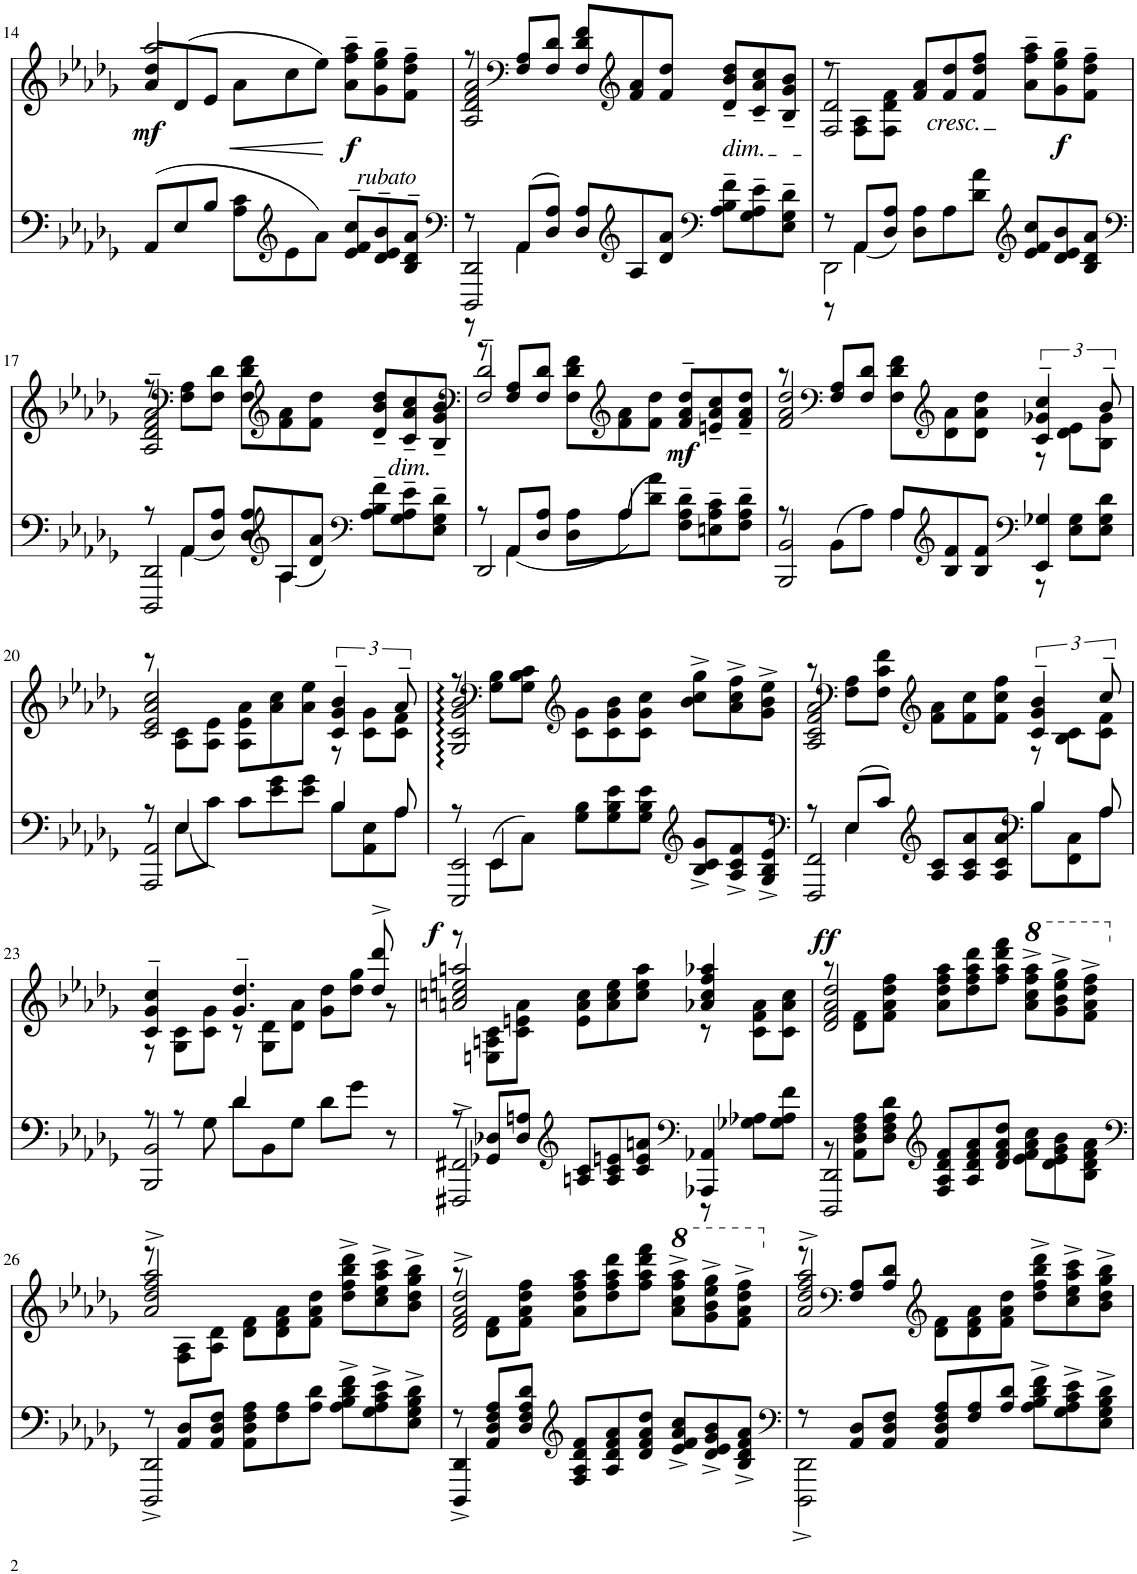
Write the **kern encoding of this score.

**kern	**kern	**dynam
*part1	*part1	*part1
*staff2	*staff1	*staff1/2
*I"Piano	*	*
*I'Pno.	*	*
!!LO:PB:g=z
*clefF4	*clefG2	*
*k[b-e-a-d-g-]	*k[b-e-a-d-g-]	*
*M3/4	*M3/4	*
=14	=14	=14
*	*^	*
!	!	!	!LO:DY:b
12AA-/L	12a-/ 12dd-/L	2aa-/	mf
12E-/	(>12d-/	.	.
12B-/J	12e-/J	.	.
*Xbrackettup	*Xbrackettup	*	*
12A-\ 12c\L	12a-\L	.	.
*clefG2	*	*	*
12e-\	12cc\	.	.
12a-\J	12ee-\J)	.	.
!	!	!	!LO:DY:b
12e-/~> 12f/~> 12cc/~>L	12a-\~ 12ff\~ 12aa-\~L	4ryy	f
!	!LO:TX:b:i:t=rubato	!	!
12d-/~> 12e-/~> 12b-/~>	12g-\~ 12ee-\~ 12gg-\~	.	.
12B-/~> 12d-/~> 12a-/~>J	12f\~ 12dd-\~ 12ff\~J	.	.
=15	=15	=15	=15
*clefF4	*	*	*
*brackettup	*brackettup	*	*
*^	*	*	*
*	*^	*	*	*
12r	2DDD-/ 2DD-/	12r	12r	2A-/ 2d-/ 2f/ 2a-/	.
*	*	*	*clefF4	*	*
12AA-/L	.	6AA-\	12F/ 12A-/L	.	.
12D-/ 12A-/J	.	.	12F/ 12d-/J	.	.
*Xbrackettup	*	*	*Xbrackettup	*	*
12D-/ 12A-/L	.	2ryy	12F/ 12d-/ 12f/L	.	.
*clefG2	*	*	*clefG2	*	*
12A-/	.	.	12f/ 12a-/	.	.
12d-/ 12a-/J	.	.	12f/ 12dd-/J	.	.
*clefF4	*	*	*	*	*
!	!	!	!LO:TX:b:i:t=dim.	!	!
12A-\~> 12B-\~> 12f\~>L	4ryy	.	12d-/~ 12b-/~ 12dd-/~L	4ryy	.
12G-\~> 12A-\~> 12e-\~>	.	.	12c/~ 12a-/~ 12cc/~	.	.
12E-\~> 12G-\~> 12d-\~>J	.	.	12B-/~ 12g-/~ 12b-/~J	.	.
=16	=16	=16	=16	=16	=16
*brackettup	*	*	*brackettup	*	*
12r	2DD-\	12r	12r	2F/~ 2d-/~	.
12AA-/L	.	6AA-\	12F\ 12A-\L	.	.
12D-/ 12A-/J	.	.	12F\ 12d-\ 12f\J	.	.
*Xbrackettup	*	*	*Xbrackettup	*	*
!	!	!	!LO:TX:b:i:t=cresc.	!	!
12D-\ 12A-\L	.	2ryy	12f/ 12a-/L	.	.
12A-\	.	.	12f/ 12dd-/	.	.
12d-\ 12a-\J	.	.	12f/ 12dd-/ 12ff/J	.	.
*clefG2	*	*	*	*	*
12e-/ 12f/ 12cc/L	4ryy	.	12a-\~> 12ff\~> 12aa-\~>L	4ryy	.
!	!	!	!	!	!LO:DY:b
12d-/ 12e-/ 12b-/	.	.	12g-\~> 12ee-\~> 12gg-\~>	.	f
12B-/ 12d-/ 12a-/J	.	.	12f\~> 12dd-\~> 12ff\~>J	.	.
*v	*v	*v	*	*	*
!!LO:LB:g=z	!!
=17	=17	=17	=17
*clefF4	*	*	*
*brackettup	*brackettup	*	*
*^	*	*	*
*	*^	*	*	*
*	*	*^	*	*	*
12r	12ryy	2DDD-/ 2DD-/	3ryy	12r	2A-/~ 2d-/~ 2f/~ 2a-/~	.
*	*	*	*	*clefF4	*	*
12AA-/L	6AA-\	.	.	12F\ 12A-\L	.	.
12D-/ 12A-/J	.	.	.	12F\ 12d-\J	.	.
12D-/ 12A-/L	2ryy	.	.	12F\ 12d-\ 12f\L	.	.
*clefG2	*	*	*	*clefG2	*	*
12A-/	.	.	6A-\	12f\ 12a-\	.	.
12d-/ 12a-/J	.	.	.	12f\ 12dd-\J	.	.
*clefF4	*	*	*	*	*	*
*Xbrackettup	*	*	*	*Xbrackettup	*	*
!	!	!	!	!LO:TX:b:i:t=dim.	!	!
12A-\~> 12B-\~> 12f\~>L	.	4ryy	4ryy	12d-/~ 12b-/~ 12dd-/~L	4ryy	.
12G-\~> 12A-\~> 12e-\~>	.	.	.	12c/~ 12a-/~ 12cc/~	.	.
12E-\~> 12G-\~> 12d-\~>J	.	.	.	12B-/~ 12g-/~ 12b-/~J	.	.
*v	*v	*v	*v	*	*	*
=18	=18	=18	=18
*	*clefF4	*	*
*brackettup	*brackettup	*	*
*^	*	*	*
*	*^	*	*	*
12r	12ryy	2DD-/	12r	2F/~ 2d-/~	.
12AA-/L	6AA-\	.	12F/ 12A-/L	.	.
12D-/ 12A-/J	.	.	12F/ 12d-/J	.	.
*Xbrackettup	*	*	*Xbrackettup	*	*
12D-\ 12A-\L	12ryy	.	12F\ 12d-\ 12f\L	.	.
*	*	*	*clefG2	*	*
12A-\	4A-/	.	12f\ 12a-\	.	.
12d-\ 12a-\J	.	.	12f\ 12dd-\J	.	.
!	!	!	!	!	!LO:DY:b
12F\~> 12A-\~> 12d-\~>L	.	4ryy	12f/~> 12a-/~> 12dd-/~>L	4ryy	mf
12En\~> 12A-\~> 12c\~>	6ryy	.	12en/~ 12a-/~ 12cc/~	.	.
12F\~> 12A-\~> 12d-\~>J	.	.	12f/~ 12a-/~ 12dd-/~J	.	.
*	*	*	*v	*v	*
=19	=19	=19	=19	=19
*brackettup	*	*	*brackettup	*
*	*	*	*^	*
*	*	*	*	*^	*
12r	4ryy	2BBB-/ 2BB-/	12r	2ryy	2f/ 2a-/ 2dd-/	.
*	*	*	*clefF4	*	*	*
12BB-\L	.	.	12F/ 12A-/L	.	.	.
12A-\J	.	.	12F/ 12d-/J	.	.	.
*	*	*	*Xbrackettup	*	*	*
12A-/L	4A-\	.	12F\ 12d-\ 12f\L	.	.	.
*clefG2	*	*	*clefG2	*	*	*
12B-/ 12f/	.	.	12d-\ 12a-\	.	.	.
12B-/ 12f/J	.	.	12d-\ 12a-\ 12dd-\J	.	.	.
*clefF4	*	*	*	*	*	*
*	*	*	*brackettup	*	*	*
4EE-/ 4G-X/	12r	4ryy	6c/~> 6g-X/~> 6cc/~>	12r	4ryy	.
.	12E-\ 12G-\L	.	.	12d-\ 12e-\L	.	.
.	12E-\ 12G-\ 12d-\J	.	12b-~/	12B-\ 12g-\J	.	.
!!LO:LB:g=z	!!	!!
=20	=20	=20	=20	=20	=20	=20
12r	12ryy	2AAA-/ 2AA-/	12r	2ryy	2c/ 2e-/ 2a-/ 2cc/	.
12E-\L	6E-/	.	12A-\ 12c\L	.	.	.
12c\J	.	.	12A-\ 12e-\J	.	.	.
*Xbrackettup	*	*	*Xbrackettup	*	*	*
12c\L	4ryy	.	12A-\ 12e-\ 12a-\L	.	.	.
12e-\ 12g-\	.	.	12a-\ 12cc\	.	.	.
12e-\ 12g-\J	.	.	12a-\ 12ee-\J	.	.	.
*	*brackettup	*	*brackettup	*	*	*
12B-\L	6B-/	4ryy	6c/~> 6g-/~> 6b-/~>	12r	4ryy	.
12AA-\ 12E-\	.	.	.	12c\ 12g-\L	.	.
12A-\J	12A-/	.	12a-~/	12c\ 12f\J	.	.
*	*	*	*	*v	*v	*
=21	=21	=21	=21	=21	=21
12r	12ryy	2EEE-/ 2EE-/	12r	2G-/ 2c/ 2g-/ 2b-/	.
*	*	*	*clefF4	*	*
12EE-\L	6EE-/	.	12G-\ 12B-\L	.	.
12C\J	.	.	12G-\ 12B-\ 12c\J	.	.
*	*	*	*clefG2	*	*
*Xbrackettup	*	*	*	*	*
12G-\ 12B-\L	2ryy	.	12c\ 12g-\L	.	.
12G-\ 12B-\ 12e-\	.	.	12c\ 12g-\ 12b-\	.	.
12G-\ 12B-\ 12e-\J	.	.	12c\ 12g-\ 12cc\J	.	.
*clefG2	*	*	*	*	*
*brackettup	*	*	*Xbrackettup	*	*
12B-/^ 12c/^ 12g-/^L	.	4ryy	12b-\^> 12cc\^> 12gg-\^>L	4ryy	.
12A-/^ 12c/^ 12f/^	.	.	12a-\^> 12cc\^> 12ff\^>	.	.
12G-/^ 12B-/^ 12e-/^J	.	.	12g-\^> 12b-\^> 12ee-\^>J	.	.
*	*	*	*v	*v	*
=22	=22	=22	=22	=22
*clefF4	*	*	*	*
*	*	*	*brackettup	*
*	*	*	*^	*
*	*	*	*	*^	*
12r	12ryy	2FFF/ 2FF/	12r	2ryy	2A-/ 2c/ 2f/ 2a-/	.
*	*	*	*clefF4	*	*	*
12E-/L	6E-\	.	12F\ 12A-\L	.	.	.
12c/J	.	.	12F\ 12c\ 12f\J	.	.	.
*clefG2	*	*	*clefG2	*	*	*
*	*	*	*Xbrackettup	*	*	*
12A-/ 12c/L	4ryy	.	12f\ 12a-\L	.	.	.
12A-/ 12c/ 12a-/	.	.	12f\ 12cc\	.	.	.
12A-/ 12c/ 12a-/J	.	.	12f\ 12cc\ 12ff\J	.	.	.
*clefF4	*	*	*	*	*	*
*Xbrackettup	*brackettup	*	*brackettup	*	*	*
12B-\L	6B-/	4ryy	6c/~> 6g-/~> 6b-/~>	12r	4ryy	.
12FF\ 12C\	.	.	.	12B-\ 12c\L	.	.
12A-\J	12A-/	.	12cc~/	12c\ 12f\J	.	.
*	*	*	*	*v	*v	*
!!LO:LB:g=z
=23	=23	=23	=23	=23	=23
12r	4ryy	2BBB-/ 2BB-/	4c/~ 4g-/~ 4cc/~	12r	.
12r	.	.	.	12G-\ 12c\L	.
12G-\	.	.	.	12c\ 12g-\J	.
*Xbrackettup	*	*	*	*	*
12d-\L	4d-/	.	4.g-/~ 4.dd-/~	12r	.
12BB-\	.	.	.	12G-\ 12d-\L	.
12G-\J	.	.	.	12d-\ 12a-\J	.
*brackettup	*	*	*	*	*
12d-\L	4ryy	4ryy	.	12g-\ 12dd-\L	.
12g-\J	.	.	.	12dd-\ 12gg-\J	.
.	.	.	8dd-/^ 8ddd-/^	.	.
12r	.	.	.	12r	.
=24	=24	=24	=24	=24	=24
*	*	*	*	*^	*
!	!	!	!	!	!	!LO:DY:a
12r	2ryy	2FFF#X/^ 2FF#X/^	12r	2ryy	2an/ 2ccn/ 2een/ 2aan/	f
12GG-X/ 12D-X/L	.	.	12En\ 12An\ 12c\L	.	.	.
12D-/ 12An/J	.	.	12c\ 12en\ 12a\J	.	.	.
*clefG2	*	*	*	*	*	*
*Xbrackettup	*	*	*Xbrackettup	*	*	*
12An/ 12c/L	.	.	12e\ 12a\ 12cc\L	.	.	.
12A/ 12c/ 12en/	.	.	12a\ 12cc\ 12ee\	.	.	.
12c/ 12e/ 12an/J	.	.	12cc\ 12ee\ 12aa\J	.	.	.
*clefF4	*	*	*	*	*	*
*	*brackettup	*	*	*brackettup	*	*
4AAA-X/ 4AA-X/	12r	4ryy	4a-X/ 4cc/ 4ff/ 4aa-X/	12r	4ryy	.
.	12G-X\ 12A-X\L	.	.	12c\ 12f\ 12a-\L	.	.
.	12G-\ 12A-\ 12f\J	.	.	12c\ 12a-\ 12cc\J	.	.
=25	=25	=25	=25	=25	=25	=25
!	!	!	!	!	!	!LO:DY:a
4ryy	12r	2DDD-/ 2DD-/	2.ryy	12r	2d-/ 2f/ 2a-/ 2dd-/	ff
.	12AA-\ 12D-\ 12F\ 12A-\L	.	.	12d-\ 12f\L	.	.
.	12D-\ 12F\ 12A-\ 12d-\J	.	.	12f\ 12a-\ 12dd-\ 12ff\J	.	.
*clefG2	*	*	*	*	*	*
*	*Xbrackettup	*	*	*Xbrackettup	*	*
4ryy	12F/ 12A-/ 12d-/ 12f/L	.	.	12a-\ 12dd-\ 12ff\ 12aa-\L	.	.
.	12A-/ 12d-/ 12f/ 12a-/	.	.	12dd-\ 12ff\ 12aa-\ 12ddd-\	.	.
.	12d-/ 12f/ 12a-/ 12dd-/J	.	.	12ff\ 12aa-\ 12ddd-\ 12fff\J	.	.
*	*	*	*8va	*	*	*
4ryy	12e-\ 12f\ 12a-\ 12cc\L	4ryy	.	12aa-\^> 12ccc\^> 12fff\^> 12aaa-\^>L	4ryy	.
.	12d-\ 12e-\ 12g-\ 12b-\	.	.	12gg-\^> 12bb-\^> 12eee-\^> 12ggg-\^>	.	.
.	12B-\ 12d-\ 12f\ 12a-\J	.	.	12ff\^> 12aa-\^> 12ddd-\^> 12fff\^>J	.	.
*v	*v	*v	*	*	*	*
*	*v	*v	*v	*
!!LO:LB:g=z
=26	=26	=26
*clefF4	*	*
*brackettup	*brackettup	*
*^	*^	*
12r	2DDD-/^< 2DD-/^<	12r	2a-/^ 2dd-/^ 2ff/^ 2aa-/^	.
12AA-/ 12D-/L	.	12F\ 12A-\L	.	.
12AA-/ 12D-/ 12F/J	.	12A-\ 12d-\J	.	.
*Xbrackettup	*	*Xbrackettup	*	*
12AA-\ 12D-\ 12F\ 12A-\L	.	12d-\ 12f\L	.	.
12F\ 12A-\	.	12d-\ 12f\ 12a-\	.	.
12A-\ 12d-\J	.	12f\ 12a-\ 12dd-\J	.	.
12A-\^> 12B-\^> 12d-\^> 12f\^>L	4ryy	12dd-\^> 12ff\^> 12bb-\^> 12ddd-\^>L	4ryy	.
12G-\^> 12A-\^> 12c\^> 12e-\^>	.	12cc\^> 12ee-\^> 12aa-\^> 12ccc\^>	.	.
12E-\^> 12G-\^> 12B-\^> 12d-\^>J	.	12b-\^> 12dd-\^> 12gg-\^> 12bb-\^>J	.	.
=27	=27	=27	=27	=27
*brackettup	*	*brackettup	*	*
12r	4DDD-/^< 4DD-/^<	12r	2d-/^ 2f/^ 2a-/^ 2dd-/^	.
12AA-/ 12D-/ 12F/ 12A-/L	.	12d-\ 12f\L	.	.
12D-/ 12F/ 12A-/ 12d-/J	.	12f\ 12a-\ 12dd-\ 12ff\J	.	.
*clefG2	*	*	*	*
*Xbrackettup	*	*Xbrackettup	*	*
12F/ 12A-/ 12d-/ 12f/L	2ryy	12a-\ 12dd-\ 12ff\ 12aa-\L	.	.
12A-/ 12d-/ 12f/ 12a-/	.	12dd-\ 12ff\ 12aa-\ 12ddd-\	.	.
12d-/ 12f/ 12a-/ 12dd-/J	.	12ff\ 12aa-\ 12ddd-\ 12fff\J	.	.
*brackettup	*	*	*	*
12e-/^< 12f/^< 12a-/^< 12cc/^<L	.	12aa-\^> 12ccc\^> 12fff\^> 12aaa-\^>L	4ryy	.
12d-/^< 12e-/^< 12g-/^< 12b-/^<	.	12gg-\^> 12bb-\^> 12eee-\^> 12ggg-\^>	.	.
12B-/^< 12d-/^< 12f/^< 12a-/^<J	.	12ff\^> 12aa-\^> 12ddd-\^> 12fff\^>J	.	.
=28	=28	=28	=28	=28
*clefF4	*	*	*	*
*	*	*X8va	*	*
*	*	*brackettup	*	*
12r	2DDD-\^ 2DD-\^	12r	2a-/^ 2dd-/^ 2ff/^ 2aa-/^	.
*	*	*clefF4	*	*
12AA-/ 12D-/L	.	12F/ 12A-/L	.	.
12AA-/ 12D-/ 12F/J	.	12A-/ 12d-/J	.	.
*	*	*clefG2	*	*
*	*	*Xbrackettup	*	*
12AA-/ 12D-/ 12F/ 12A-/L	.	12d-\ 12f\L	.	.
12F/ 12A-/	.	12d-\ 12f\ 12a-\	.	.
12A-/ 12d-/J	.	12f\ 12a-\ 12dd-\J	.	.
*Xbrackettup	*	*	*	*
12A-\^> 12B-\^> 12d-\^> 12f\^>L	4ryy	12dd-\^> 12ff\^> 12bb-\^> 12ddd-\^>L	4ryy	.
12G-\^> 12A-\^> 12c\^> 12e-\^>	.	12cc\^> 12ee-\^> 12aa-\^> 12ccc\^>	.	.
12E-\^> 12G-\^> 12B-\^> 12d-\^>J	.	12b-\^> 12dd-\^> 12gg-\^> 12bb-\^>J	.	.
*v	*v	*	*	*
*	*v	*v	*
=	=	=
*-	*-	*-
